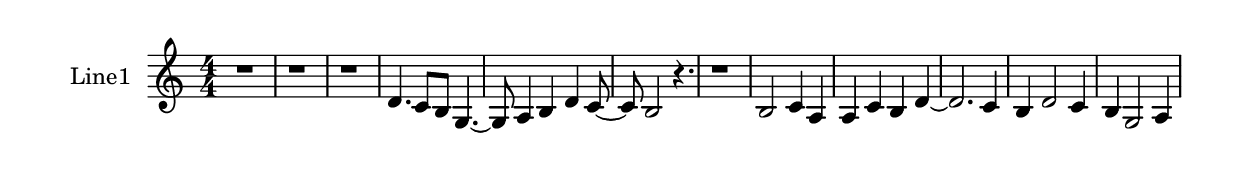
% 2016-09-11 17:53

\version "2.18.2"
\language "english"

\header {}

\layout {}

\paper {}

\score {
    \new Score <<
        \context Staff = "line1" {
            \set Staff.instrumentName = \markup { Line1 }
            \set Staff.shortInstrumentName = \markup { Line1 }
            {
                \numericTimeSignature
                \time 4/4
                \bar "||"
                \accidentalStyle modern-cautionary
                r1
                r1
                r1
                d'4.
                c'8 [
                b8 ]
                g4. ~
                g8
                a4
                b4
                d'4
                c'8 ~
                c'8
                b2
                r4.
                r1
                b2
                c'4
                a4
                a4
                c'4
                b4
                d'4 ~
                d'2.
                c'4
                b4
                d'2
                c'4
                b4
                g2
                a4
            }
        }
    >>
}